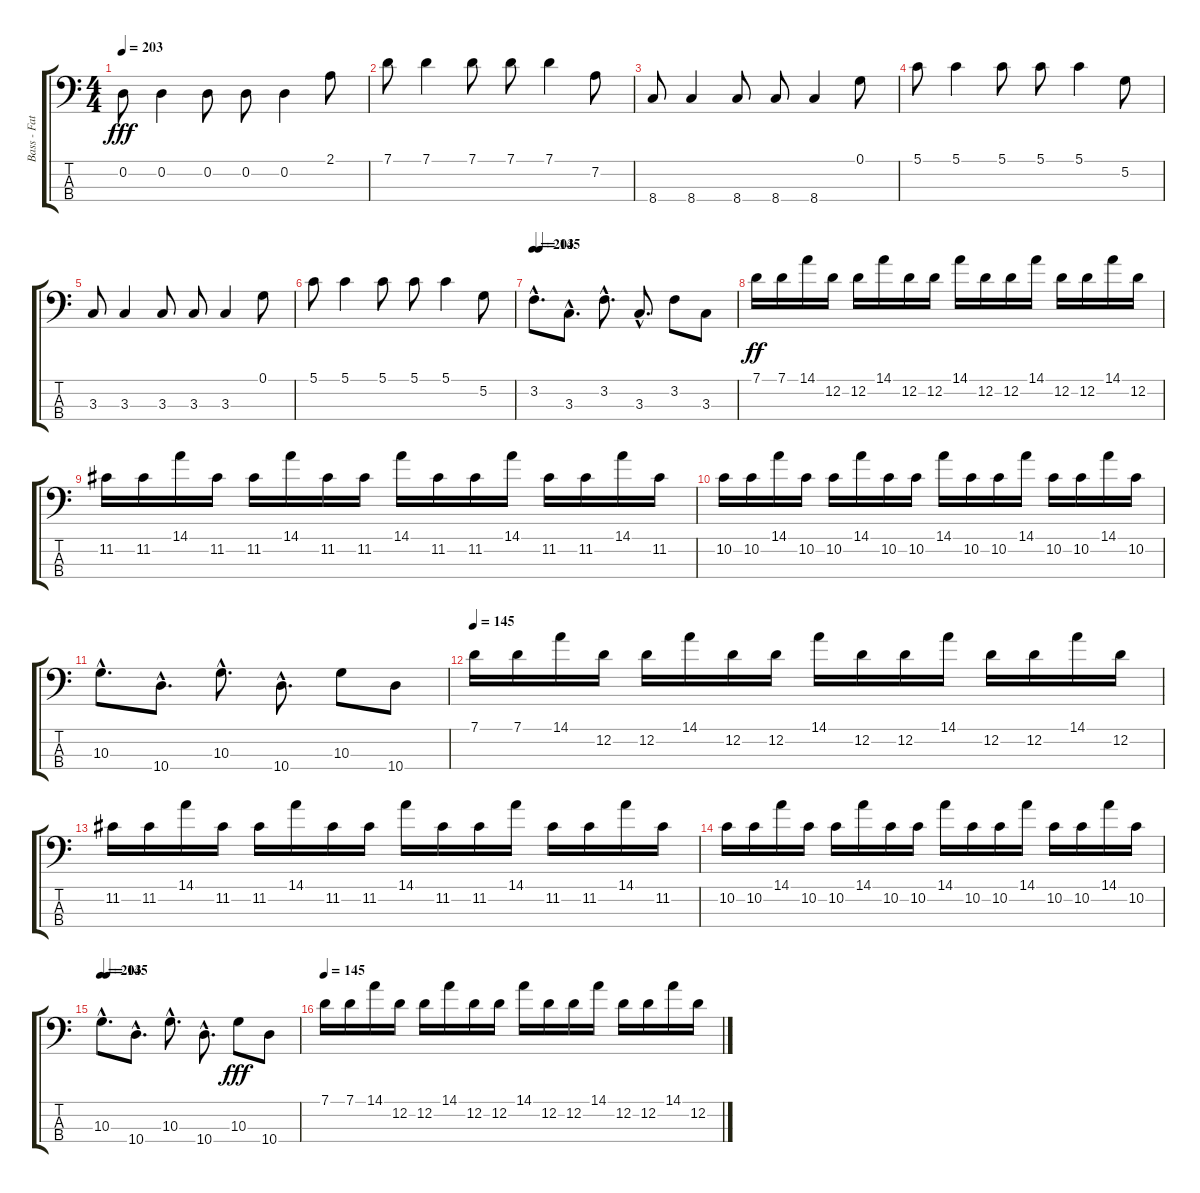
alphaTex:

\track ("Bass - Fat Mike" "Bass - Fat") {instrument electricbasspick}
\staff {score tabs}
\tuning (G2 D2 A1 E1) {hide}
\ts (4 4)
\tempo 203
\clef f4
\ks c
0.2.8{dy fff} 0.2.4 0.2.8 0.2.8 0.2.4 2.1.8 |
7.1.8 7.1.4 7.1.8 7.1.8 7.1.4 7.2.8 |
8.4.8 8.4.4 8.4.8 8.4.8 8.4.4 0.1.8 |
5.1.8 5.1.4 5.1.8 5.1.8 5.1.4 5.2.8 |
3.3.8 3.3.4 3.3.8 3.3.8 3.3.4 0.1.8 |
5.1.8 5.1.4 5.1.8 5.1.8 5.1.4 5.2.8 |
\tempo 203
\tempo (145 0.03125)
3.2{hac}.8{d} 3.3{hac}.8{d} 3.2{hac}.8{d} 3.3{hac}.8{d} 3.2.8 3.3.8 |
7.1.16{dy ff} 7.1.16 14.1.16 12.2.16 12.2.16 14.1.16 12.2.16 12.2.16 14.1.16 12.2.16 12.2.16 14.1.16 12.2.16 12.2.16 14.1.16 12.2.16 |
11.2.16 11.2.16 14.1.16 11.2.16 11.2.16 14.1.16 11.2.16 11.2.16 14.1.16 11.2.16 11.2.16 14.1.16 11.2.16 11.2.16 14.1.16 11.2.16 |
10.2.16 10.2.16 14.1.16 10.2.16 10.2.16 14.1.16 10.2.16 10.2.16 14.1.16 10.2.16 10.2.16 14.1.16 10.2.16 10.2.16 14.1.16 10.2.16 |
10.3{hac}.8{d} 10.4{hac}.8{d} 10.3{hac}.8{d} 10.4{hac}.8{d} 10.3.8 10.4.8 |
\tempo 145
7.1.16 7.1.16 14.1.16 12.2.16 12.2.16 14.1.16 12.2.16 12.2.16 14.1.16 12.2.16 12.2.16 14.1.16 12.2.16 12.2.16 14.1.16 12.2.16 |
11.2.16 11.2.16 14.1.16 11.2.16 11.2.16 14.1.16 11.2.16 11.2.16 14.1.16 11.2.16 11.2.16 14.1.16 11.2.16 11.2.16 14.1.16 11.2.16 |
10.2.16 10.2.16 14.1.16 10.2.16 10.2.16 14.1.16 10.2.16 10.2.16 14.1.16 10.2.16 10.2.16 14.1.16 10.2.16 10.2.16 14.1.16 10.2.16 |
\tempo 203
\tempo (145 0.03125)
10.3{hac}.8{d} 10.4{hac}.8{d} 10.3{hac}.8{d} 10.4{hac}.8{d} 10.3.8{dy fff} 10.4.8 |
\tempo 145
7.1.16 7.1.16 14.1.16 12.2.16 12.2.16 14.1.16 12.2.16 12.2.16 14.1.16 12.2.16 12.2.16 14.1.16 12.2.16 12.2.16 14.1.16 12.2.16
